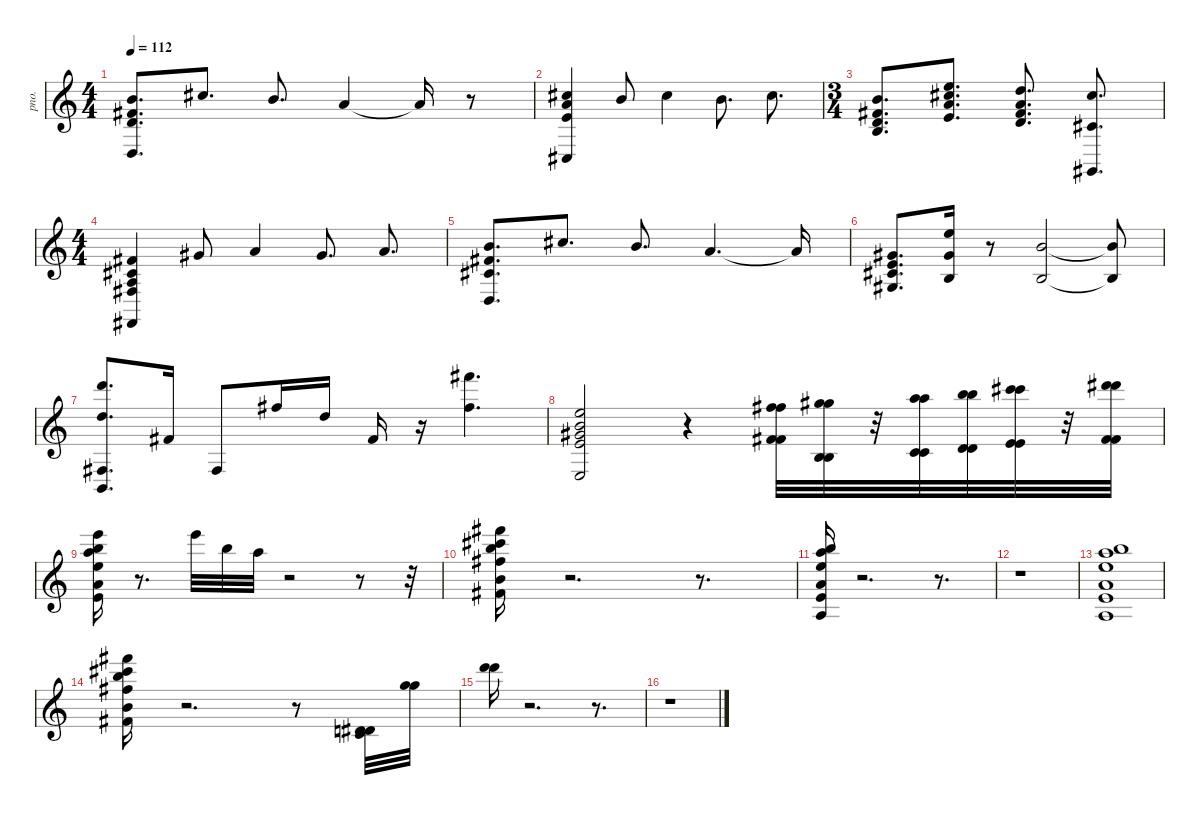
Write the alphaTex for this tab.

\defaultSystemsLayout 4
\hideDynamics
\bracketExtendMode nobrackets
\otherSystemsTrackNameOrientation horizontal
\track ("Piano" "pno.") {instrument acousticgrandpiano}
\staff {score}
\tuning (E4 B3 G3 D3 A2 E2)
\ts (4 4)
\tempo 112
\clef g2
\ks c
(7.1 7.2{acc #} 7.3 0.4).8{d dy f beam Up} 9.1{acc #}.8{d beam Up} 7.1.8{d beam Up} 5.1.4{beam Up} 5.1{t}.16{beam Up} r.8{beam Up} |
(9.1{acc #} 10.2 9.3 9.6{acc #}).4{beam Up} 7.1.8{beam Up} 9.1{acc #}.4{dy ff beam Down} 7.1.8{d dy f beam Down} 9.1{acc #}.8{d beam Down} |
\ts (3 4)
\beaming (8 2 2 2)
(7.1 7.2{acc #} 7.3 9.4).8{d beam Up} (12.1 14.2{acc #} 14.3 14.4).8{d beam Up} (10.1 10.2 11.3{acc #} 12.4).8{d beam Up} (9.1{acc #} 6.3{acc #} 4.6{acc #}).8{d beam Up} |
\ts (4 4)
\beaming (8 2 2 2 2)
(2.1{acc #} 2.2{acc #} 2.3 4.4{acc #} 2.6{acc #}).4{beam Up} 4.1{acc #}.8{beam Up} 5.1.4{beam Up} 4.1{acc #}.8{d beam Up} 5.1.8{d beam Up} |
(7.1 7.2{acc #} 6.3{acc #} 0.4).8{d beam Up} 9.1{acc #}.8{d beam Up} 7.1.8{d beam Up} 5.1.4{d beam Up} 5.1{t}.16{beam Up} |
(4.1{acc #} 5.2 6.3{acc #} 6.4{acc #}).8{d beam Up} (12.1 0.2 13.3{acc #}).16{beam Up} r.8{beam Up} (7.1 0.2).2{beam Up} (7.1{t} 0.2{t}).8{beam Up} |
(22.1 15.2 9.5{acc #} 7.6).8{d beam Up} 7.2{acc #}.16{beam Up} 9.5{acc #}.8{dy mp beam Up} 14.1{acc #}.16{dy f beam Up} 10.1.16{beam Up} 11.3{acc #}.16{beam Up} r.16{beam Up} (26.1{acc #} 23.3{acc #}).4{d beam Down} |
(12.1 12.2 13.3{acc #} 14.4 12.6).2{dy mp beam Up} r.4{beam Up} (14.1{acc #} 19.2{acc #} 16.4{acc #} 21.5{acc #}).32{beam Down} (16.1{acc #} 21.2{acc #} 14.5 19.6).32{beam Down} r.32{beam Down} (17.1 22.2 15.5 20.6).32{beam Down} (19.1 24.2 17.5 22.6).32{beam Down} (21.1{acc #} 26.2{acc #} 19.5 24.6).32{beam Down} r.32{beam Down} (23.1{acc #} 28.2{acc #} 21.5{acc #} 26.6{acc #}).32{beam Down} |
(24.1 24.2 26.3 26.4 24.5 24.6).16{dy f beam Down} r.8{d beam Down} 24.1.32{beam Down} 24.2.32{beam Down} 22.2.32{beam Down} r.2{beam Down} r.8{beam Down} r.32{beam Down} |
(26.1{acc #} 26.2{acc #} 28.3 28.4{acc #} 26.5 26.6{acc #}).16{dy mp beam Down} r.2{d beam Down} r.8{d beam Down} |
(19.1 22.2 21.3 19.4 19.5 17.6).16{beam Up} r.2{d beam Up} r.8{d beam Up} |
r.1{beam Down} |
(19.1 22.2 21.3 19.4 19.5 17.6).1{beam Up} |
(26.1{acc #} 26.2{acc #} 28.3 28.4{acc #} 26.5 26.6{acc #}).16{beam Down} r.2{d beam Down} r.8{beam Down} (4.2{acc #} 7.3 10.4).32{dy mf beam Up} (20.2 24.3).32{beam Up} |
(22.1 27.2).16{beam Down} r.2{d beam Down} r.8{d beam Down} |
r.1{beam Down}
